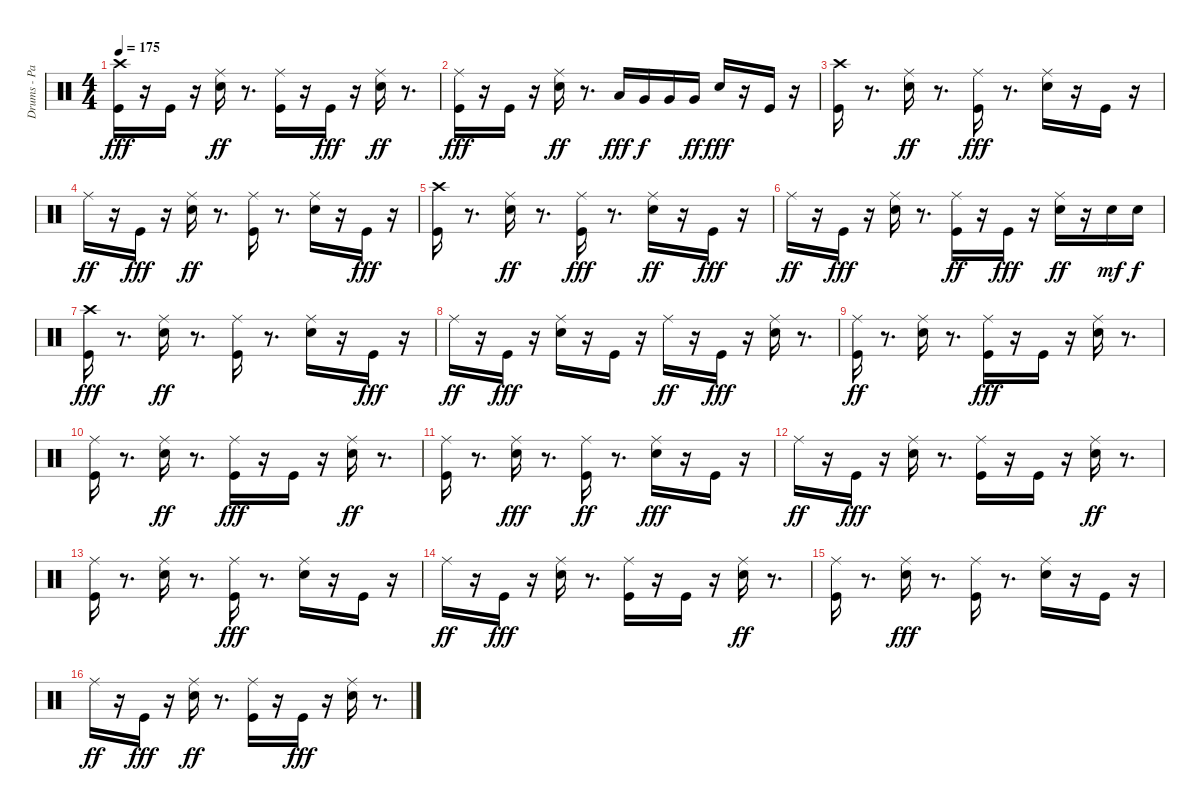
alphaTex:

\track ("Drums - Paice" "Drums - Pa") {instrument percussion}
\staff {score}
\articulation defaults
\ts (4 4)
\tempo 175
\clef neutral
\ks c
("Kick (hit)" "Crash high (hit)").16{dy fff} r.16 "Kick (hit)".16 r.16 ("Snare (hit) 2" "Ride (middle)").16{dy ff} r.8{d} ("Kick (hit)" "Ride (middle)").16 r.16 "Kick (hit)".16{dy fff} r.16 ("Snare (hit) 2" "Ride (middle)").16{dy ff} r.8{d} |
("Ride (middle)" "Kick (hit)").16{dy fff} r.16 "Kick (hit)".16 r.16 ("Snare (hit) 2" "Ride (middle)").16{dy ff} r.8{d} "Low Tom (hit)".16{dy fff} "Very Low Tom (hit)".16{dy f} "Very Low Tom (hit)".16 "Very Low Tom (hit)".16{dy ff} "Snare (hit) 2".16{dy fff} r.16 "Kick (hit)".16 r.16 |
("Kick (hit)" "Crash high (hit)").16 r.8{d} ("Snare (hit) 2" "Ride (middle)").16{dy ff} r.8{d} ("Ride (middle)" "Kick (hit)").16{dy fff} r.8{d} ("Ride (middle)" "Snare (hit) 2").16 r.16 "Kick (hit)".16 r.16 |
"Ride (middle)".16{dy ff} r.16 "Kick (hit)".16{dy fff} r.16 ("Snare (hit) 2" "Ride (middle)").16{dy ff} r.8{d} ("Kick (hit)" "Ride (middle)").16 r.8{d} ("Snare (hit) 2" "Ride (middle)").16 r.16 "Kick (hit)".16{dy fff} r.16 |
("Kick (hit)" "Crash high (hit)").16 r.8{d} ("Snare (hit) 2" "Ride (middle)").16{dy ff} r.8{d} ("Ride (middle)" "Kick (hit)").16{dy fff} r.8{d} ("Snare (hit) 2" "Ride (middle)").16{dy ff} r.16 "Kick (hit)".16{dy fff} r.16 |
"Ride (middle)".16{dy ff} r.16 "Kick (hit)".16{dy fff} r.16 ("Ride (middle)" "Snare (hit) 2").16 r.8{d} ("Kick (hit)" "Ride (middle)").16{dy ff} r.16 "Kick (hit)".16{dy fff} r.16 ("Snare (hit) 2" "Ride (middle)").16{dy ff} r.16 "Snare (hit) 2".16{dy mf} "Snare (hit) 2".16{dy f} |
("Kick (hit)" "Crash high (hit)").16{dy fff} r.8{d} ("Snare (hit) 2" "Ride (middle)").16{dy ff} r.8{d} ("Kick (hit)" "Ride (middle)").16 r.8{d} ("Snare (hit) 2" "Ride (middle)").16 r.16 "Kick (hit)".16{dy fff} r.16 |
"Ride (middle)".16{dy ff} r.16 "Kick (hit)".16{dy fff} r.16 ("Ride (middle)" "Snare (hit) 2").16 r.16 "Kick (hit)".16 r.16 "Ride (middle)".16{dy ff} r.16 "Kick (hit)".16{dy fff} r.16 ("Ride (middle)" "Snare (hit) 2").16 r.8{d} |
("Kick (hit)" "Ride (middle)").16{dy ff} r.8{d} ("Snare (hit) 2" "Ride (middle)").16 r.8{d} ("Ride (middle)" "Kick (hit)").16{dy fff} r.16 "Kick (hit)".16 r.16 ("Ride (middle)" "Snare (hit) 2").16 r.8{d} |
("Ride (middle)" "Kick (hit)").16 r.8{d} ("Snare (hit) 2" "Ride (middle)").16{dy ff} r.8{d} ("Ride (middle)" "Kick (hit)").16{dy fff} r.16 "Kick (hit)".16 r.16 ("Snare (hit) 2" "Ride (middle)").16{dy ff} r.8{d} |
("Kick (hit)" "Ride (middle)").16 r.8{d} ("Ride (middle)" "Snare (hit) 2").16{dy fff} r.8{d} ("Kick (hit)" "Ride (middle)").16{dy ff} r.8{d} ("Ride (middle)" "Snare (hit) 2").16{dy fff} r.16 "Kick (hit)".16 r.16 |
"Ride (middle)".16{dy ff} r.16 "Kick (hit)".16{dy fff} r.16 ("Ride (middle)" "Snare (hit) 2").16 r.8{d} ("Ride (middle)" "Kick (hit)").16 r.16 "Kick (hit)".16 r.16 ("Snare (hit) 2" "Ride (middle)").16{dy ff} r.8{d} |
("Kick (hit)" "Ride (middle)").16 r.8{d} ("Snare (hit) 2" "Ride (middle)").16 r.8{d} ("Ride (middle)" "Kick (hit)").16{dy fff} r.8{d} ("Ride (middle)" "Snare (hit) 2").16 r.16 "Kick (hit)".16 r.16 |
"Ride (middle)".16{dy ff} r.16 "Kick (hit)".16{dy fff} r.16 ("Ride (middle)" "Snare (hit) 2").16 r.8{d} ("Ride (middle)" "Kick (hit)").16 r.16 "Kick (hit)".16 r.16 ("Snare (hit) 2" "Ride (middle)").16{dy ff} r.8{d} |
("Kick (hit)" "Ride (middle)").16 r.8{d} ("Ride (middle)" "Snare (hit) 2").16{dy fff} r.8{d} ("Ride (middle)" "Kick (hit)").16 r.8{d} ("Ride (middle)" "Snare (hit) 2").16 r.16 "Kick (hit)".16 r.16 |
"Ride (middle)".16{dy ff} r.16 "Kick (hit)".16{dy fff} r.16 ("Snare (hit) 2" "Ride (middle)").16{dy ff} r.8{d} ("Kick (hit)" "Ride (middle)").16 r.16 "Kick (hit)".16{dy fff} r.16 ("Ride (middle)" "Snare (hit) 2").16 r.8{d}
